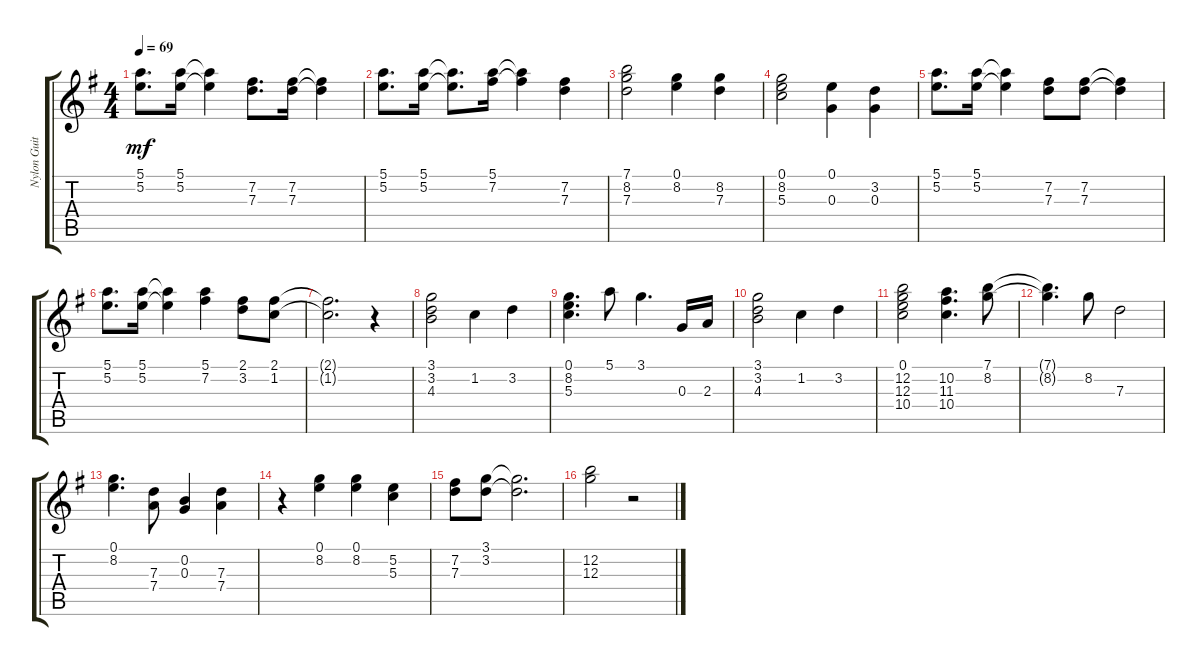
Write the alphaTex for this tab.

\track ("Nylon Guitar" "Nylon Guit") {instrument acousticguitarnylon}
\staff {score tabs}
\tuning (E4 B3 G3 D3 A2 E2) {hide}
\ts (4 4)
\tempo 69
\clef g2
\ks eminor
(5.1 5.2).8{d dy mf} (5.1 5.2).16 (5.1{t} 5.2{t}).4 (7.2 7.3).8{d} (7.2 7.3).16 (7.2{t} 7.3{t}).4 |
(5.1 5.2).8{d} (5.1 5.2).16 (5.1{t} 5.2{t}).8{d} (5.1 7.2).16 (5.1{t} 7.2{t}).4 (7.2 7.3).4 |
(7.1 8.2 7.3).2 (0.1 8.2).4 (8.2 7.3).4 |
(0.1 8.2 5.3).2 (0.1 0.3).4 (3.2 0.3).4 |
(5.1 5.2).8{d} (5.1 5.2).16 (5.1{t} 5.2{t}).4 (7.2 7.3).8 (7.2 7.3).8 (7.2{t} 7.3{t}).4 |
(5.1 5.2).8{d} (5.1 5.2).16 (5.1{t} 5.2{t}).4 (5.1 7.2).4 (2.1 3.2).8 (2.1 1.2).8 |
(2.1{t} 1.2{t}).2{d} r.4 |
(3.1 3.2 4.3).2 1.2.4 3.2.4 |
(0.1 8.2 5.3).4{d} 5.1.8 3.1.4{d} 0.3.16 2.3.16 |
(3.1 3.2 4.3).2 1.2.4 3.2.4 |
(0.1 12.2 12.3 10.4).2 (10.2 11.3 10.4).4{d} (7.1 8.2).8 |
(7.1{t} 8.2{t}).4{d} 8.2.8 7.3.2 |
(0.1 8.2).4{d} (7.3 7.4).8 (0.2 0.3).4 (7.3 7.4).4 |
r.4 (0.1 8.2).4 (0.1 8.2).4 (5.2 5.3).4 |
(7.2 7.3).8 (3.1 3.2).8 (3.1{t} 3.2{t}).2{d} |
(12.2 12.3).2 r.2
